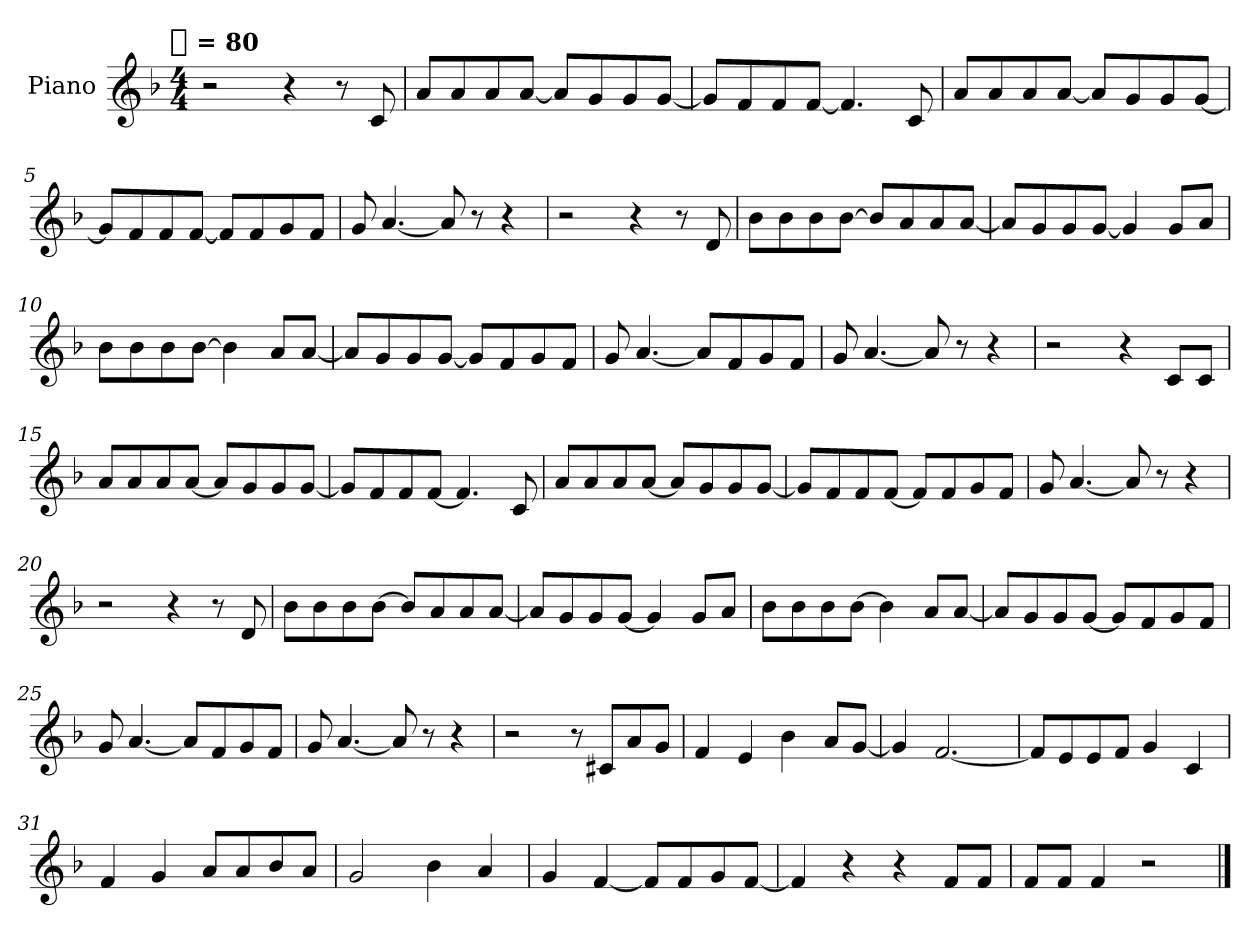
**kern
*part1
*staff1
*I"Piano
*I'Pia.
*clefG2
*k[b-]
!!LO:TX:omd:t=[quarter] = 80
*M4/4
*MM80
=1
2r
4r
8r
8c
=2
8aL
8a
8a
[8aJ
8aL]
8g
8g
[8gJ
=3
8gL]
8f
8f
[8fJ
4.f]
8c
=4
8aL
8a
8a
[8aJ
8aL]
8g
8g
[8gJ
=5
8gL]
8f
8f
[8fJ
8fL]
8f
8g
8fJ
!!LO:LB:g=z
=6
8g
[4.a
8a]
8r
4r
=7
2r
4r
8r
8d
=8
8b-L
8b-
8b-
[8b-J
8b-L]
8a
8a
[8aJ
=9
8aL]
8g
8g
[8gJ
4g]
8gL
8aJ
=10
8b-L
8b-
8b-
[8b-J
4b-]
8aL
[8aJ
=11
8aL]
8g
8g
[8gJ
8gL]
8f
8g
8fJ
!!LO:LB:g=z
=12
8g
[4.a
8aL]
8f
8g
8fJ
=13
8g
[4.a
8a]
8r
4r
=14
2r
4r
8cL
8cJ
=15
8aL
8a
8a
[8aJ
8aL]
8g
8g
[8gJ
=16
8gL]
8f
8f
[8fJ
4.f]
8c
=17
8aL
8a
8a
[8aJ
8aL]
8g
8g
[8gJ
!!LO:LB:g=z
=18
8gL]
8f
8f
[8fJ
8fL]
8f
8g
8fJ
=19
8g
[4.a
8a]
8r
4r
=20
2r
4r
8r
8d
=21
8b-L
8b-
8b-
[8b-J
8b-L]
8a
8a
[8aJ
=22
8aL]
8g
8g
[8gJ
4g]
8gL
8aJ
=23
8b-L
8b-
8b-
[8b-J
4b-]
8aL
[8aJ
!!LO:LB:g=z
=24
8aL]
8g
8g
[8gJ
8gL]
8f
8g
8fJ
=25
8g
[4.a
8aL]
8f
8g
8fJ
=26
8g
[4.a
8a]
8r
4r
=27
2r
8r
8c#XL
8a
8gJ
=28
4f
4e
4b-
8aL
[8gJ
=29
4g]
[2.f
!!LO:LB:g=z
=30
8fL]
8e
8e
8fJ
4g
4c
=31
4f
4g
8aL
8a
8b-
8aJ
=32
2g
4b-
4a
=33
4g
[4f
8fL]
8f
8g
[8fJ
=34
4f]
4r
4r
8fL
8fJ
=35
8fL
8fJ
4f
2r
==
*-
